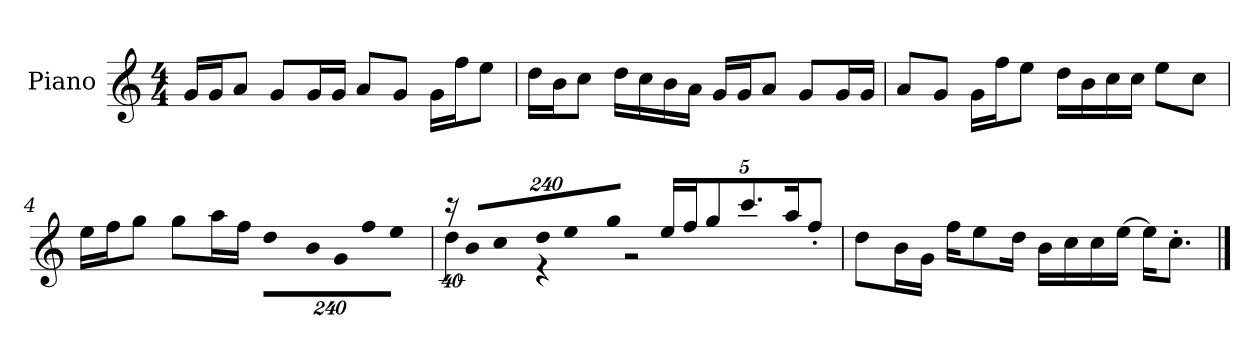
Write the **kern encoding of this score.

**kern
*part1
*staff1
*I"Piano
*I'P-no
*clefG2
*k[]
*M4/4
*MM90
=1
16g/LL
16g/J
8a/J
8g/L
16g/L
16g/JJ
8a/L
8g/J
16g\LL
16ff\J
8ee\J
=2
16dd\LL
16b\J
8cc\J
16dd\LL
16cc\
16b\
16a\JJ
16g/LL
16g/J
8a/J
8g/L
16g/L
16g/JJ
=3
8a/L
8g/J
16g\LL
16ff\J
8ee\J
16dd\LL
16b\
16cc\
16cc\JJ
8ee\L
8cc\J
!!LO:LB:g=z
=4
16ee\LL
16ff\J
8gg\J
8gg\L
16aa\L
16ff\JJ
*Xbrackettup
!LO:N:vis=8
960%137dd\L
!LO:N:vis=16
1920%137b\L
!LO:N:vis=16
1920%137g\
!LO:N:vis=16
1920%137ff\J
!LO:N:vis=8
960%137ee\J
=5
*brackettup
!LO:N:vis=32
*^
640%23r	4dd'\
!LO:N:vis=16	!
1920%137b/LL	.
!LO:N:vis=32	!
640%23cc/K	.
!LO:N:vis=16	!
1920%137dd/J	.
!LO:N:vis=8	!
960%137ee/	.
.	4r
!LO:N:vis=8	!
960%137gg/J	.
*Xbrackettup	*
20ee/LL	2r
20ff/J	.
10gg/	.
10.ccc/	.
20aa/K	.
10ff'/J	.
*v	*v
=6
8dd\L
16b\L
16g\JJ
16ff\KL
8ee\
16dd\Jk
16b\LL
16cc\
16cc\
[16ee\JJ
16ee\KL]
8.cc'\J
==
*-
